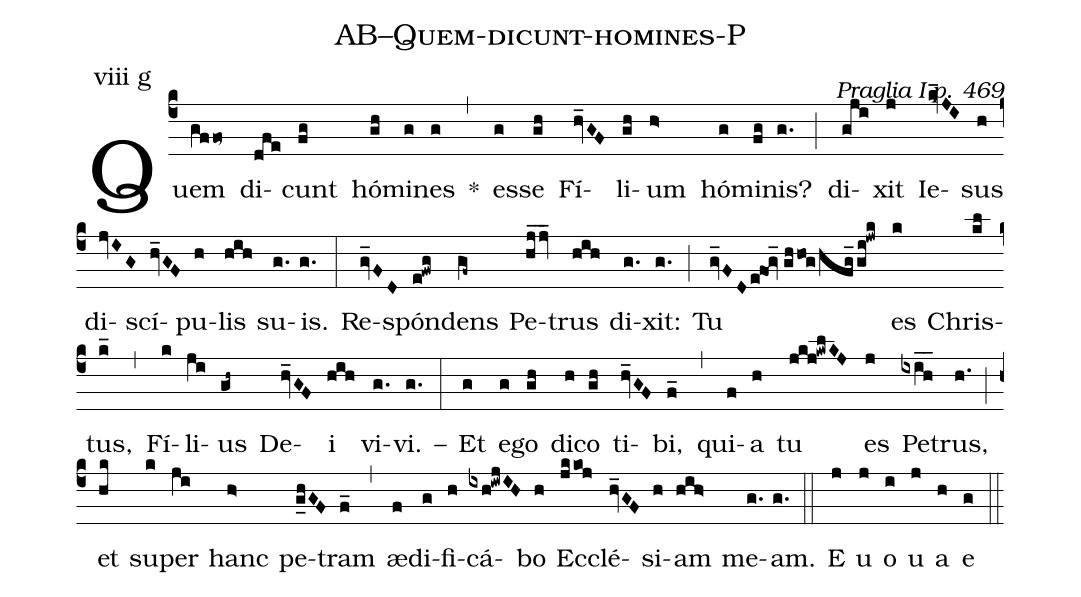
name: AB--Quem-dicunt-homines-P;
commentary: Praglia I p. 469;
annotation: viii g;
%%
(c4) Quem(gffo~) di(dfe)cunt(fg) hó(gh)mi(g)nes(g) *(,)
es(g)se(gh) Fí(hv_GF)li(gh)um(h>) hó(g)mi(fg)nis?(g.) (;)
di(gji)xit(j) Ie(kv_JI)sus(h) di(jvIG)scí(hv_GF)pu(h)lis(hih) su(g.)is.(g.) (:)
Re(gv_FD)spón(e!fwg)dens(gf~) Pe(hj_jv_)trus(hih) di(g.)xit:(g.) (;)
Tu(gv_FDe!fog_//ghhog/hfg_gi!jwk) es(k) Chris(kl)tus,(k_) (,)
Fí(k)li(ji)us(gh~) De(hv_GF)i(hih) vi(g.)vi.(g.) –(:)
Et(g) e(g)go(gh) di(h)co(gh) ti(hv_GF)bi,(f_) (,)
qui(f)a(h) tu(jkj!kwlKJ) es(j) Pe(ixih__)trus,(h.) (;)
et(hk) su(k)per(ji) hanc(h>) pe(g_hGF)tram(f_) (,)
æ(f)di(g)fi(h)cá(ixh!iwjIH)bo(h) Ec(jkkoj)clé(hv_GF)si(h)am(hih>) me(g.)am.(g.) (::) E(j) u(j) o(i) u(j) a(h) e(g) (::)
